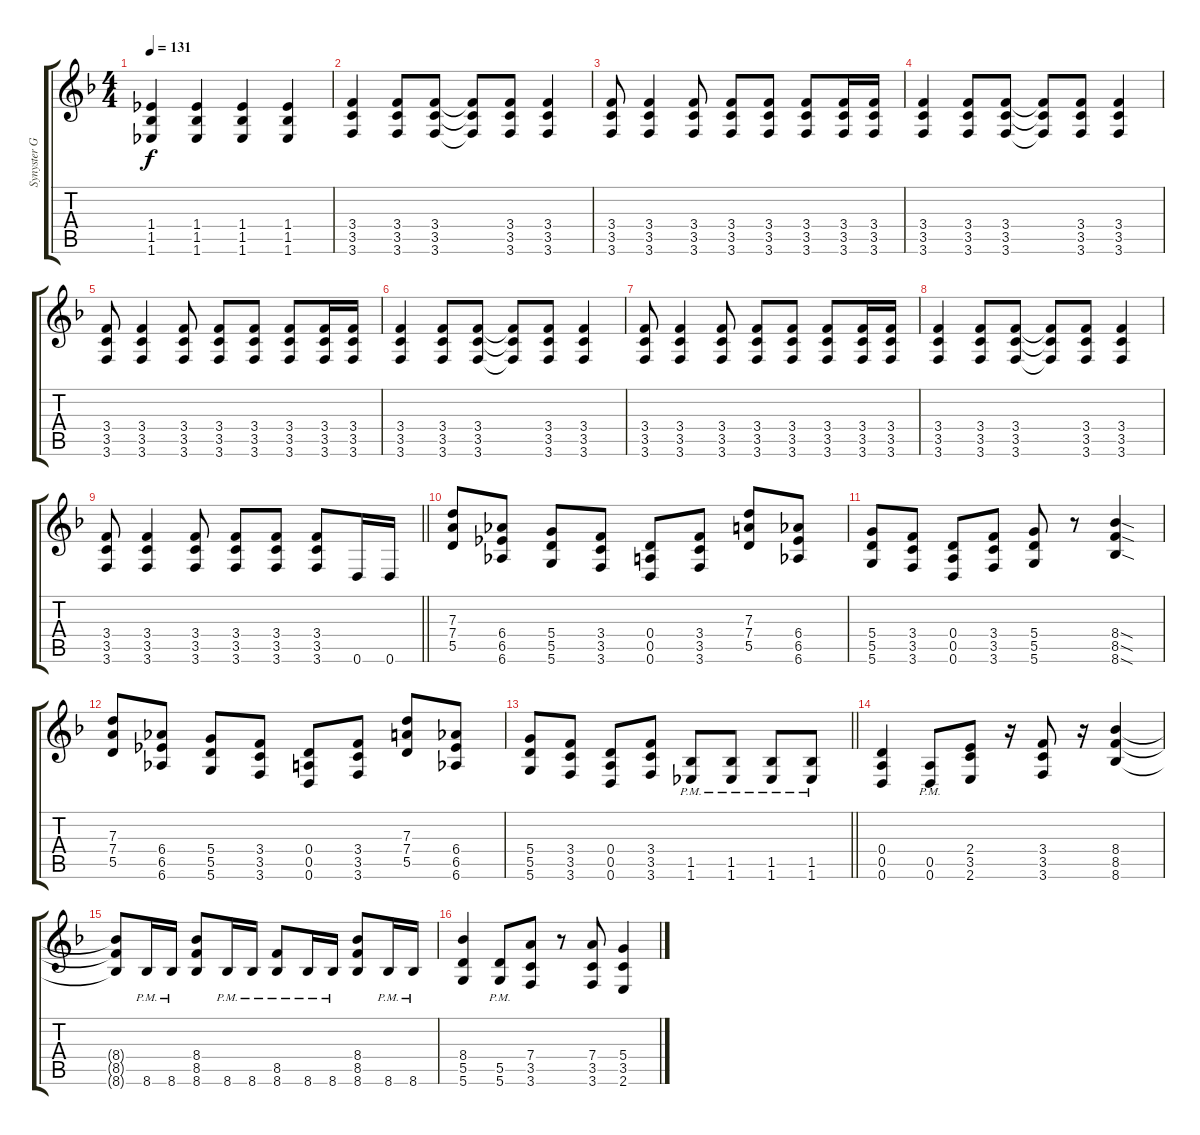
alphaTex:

\track ("Synyster Gates" "Synyster G") {instrument distortionguitar}
\staff {score tabs}
\tuning (E4 B3 G3 D3 A2 D2) {hide}
\ts (4 4)
\tempo 131
\clef g2
\ks f
(1.4 1.5 1.6).4{dy f} (1.4 1.5 1.6).4 (1.4 1.5 1.6).4 (1.4 1.5 1.6).4 |
(3.4 3.5 3.6).4 (3.4 3.5 3.6).8 (3.4 3.5 3.6).8 (3.4{t} 3.5{t} 3.6{t}).8 (3.4 3.5 3.6).8 (3.4 3.5 3.6).4 |
(3.4 3.5 3.6).8 (3.4 3.5 3.6).4 (3.4 3.5 3.6).8 (3.4 3.5 3.6).8 (3.4 3.5 3.6).8 (3.4 3.5 3.6).8 (3.4 3.5 3.6).16 (3.4 3.5 3.6).16 |
(3.4 3.5 3.6).4 (3.4 3.5 3.6).8 (3.4 3.5 3.6).8 (3.4{t} 3.5{t} 3.6{t}).8 (3.4 3.5 3.6).8 (3.4 3.5 3.6).4 |
(3.4 3.5 3.6).8 (3.4 3.5 3.6).4 (3.4 3.5 3.6).8 (3.4 3.5 3.6).8 (3.4 3.5 3.6).8 (3.4 3.5 3.6).8 (3.4 3.5 3.6).16 (3.4 3.5 3.6).16 |
(3.4 3.5 3.6).4 (3.4 3.5 3.6).8 (3.4 3.5 3.6).8 (3.4{t} 3.5{t} 3.6{t}).8 (3.4 3.5 3.6).8 (3.4 3.5 3.6).4 |
(3.4 3.5 3.6).8 (3.4 3.5 3.6).4 (3.4 3.5 3.6).8 (3.4 3.5 3.6).8 (3.4 3.5 3.6).8 (3.4 3.5 3.6).8 (3.4 3.5 3.6).16 (3.4 3.5 3.6).16 |
(3.4 3.5 3.6).4 (3.4 3.5 3.6).8 (3.4 3.5 3.6).8 (3.4{t} 3.5{t} 3.6{t}).8 (3.4 3.5 3.6).8 (3.4 3.5 3.6).4 |
\barLineRight lightlight
(3.4 3.5 3.6).8 (3.4 3.5 3.6).4 (3.4 3.5 3.6).8 (3.4 3.5 3.6).8 (3.4 3.5 3.6).8 (3.4 3.5 3.6).8 0.6.16 0.6.16 |
(7.3 7.4 5.5).8 (6.4 6.5 6.6).8 (5.4 5.5 5.6).8 (3.4 3.5 3.6).8 (0.4 0.5 0.6).8 (3.4 3.5 3.6).8 (7.3 7.4 5.5).8 (6.4 6.5 6.6).8 |
(5.4 5.5 5.6).8 (3.4 3.5 3.6).8 (0.4 0.5 0.6).8 (3.4 3.5 3.6).8 (5.4 5.5 5.6).8 r.8 (8.4{sod} 8.5{sod} 8.6{sod}).4 |
(7.3 7.4 5.5).8 (6.4 6.5 6.6).8 (5.4 5.5 5.6).8 (3.4 3.5 3.6).8 (0.4 0.5 0.6).8 (3.4 3.5 3.6).8 (7.3 7.4 5.5).8 (6.4 6.5 6.6).8 |
\barLineRight lightlight
(5.4 5.5 5.6).8 (3.4 3.5 3.6).8 (0.4 0.5 0.6).8 (3.4 3.5 3.6).8 (1.5{pm} 1.6{pm}).8 (1.5{pm} 1.6{pm}).8 (1.5{pm} 1.6{pm}).8 (1.5{pm} 1.6{pm}).8 |
(0.4 0.5 0.6).4 (0.5{pm} 0.6{pm}).8 (2.4 3.5 2.6).8 r.16 (3.4 3.5 3.6).8 r.16 (8.4 8.5 8.6).4 |
(8.4{t} 8.5{t} 8.6{t}).8 8.6{pm}.16 8.6{pm}.16 (8.4 8.5 8.6).8 8.6{pm}.16 8.6{pm}.16 (8.5{pm} 8.6{pm}).8 8.6{pm}.16 8.6{pm}.16 (8.4 8.5 8.6).8 8.6{pm}.16 8.6{pm}.16 |
(8.4 5.5 5.6).4 (5.5{pm} 5.6{pm}).8 (7.4 3.5 3.6).8 r.8 (7.4 3.5 3.6).8 (5.4 3.5 2.6).4
